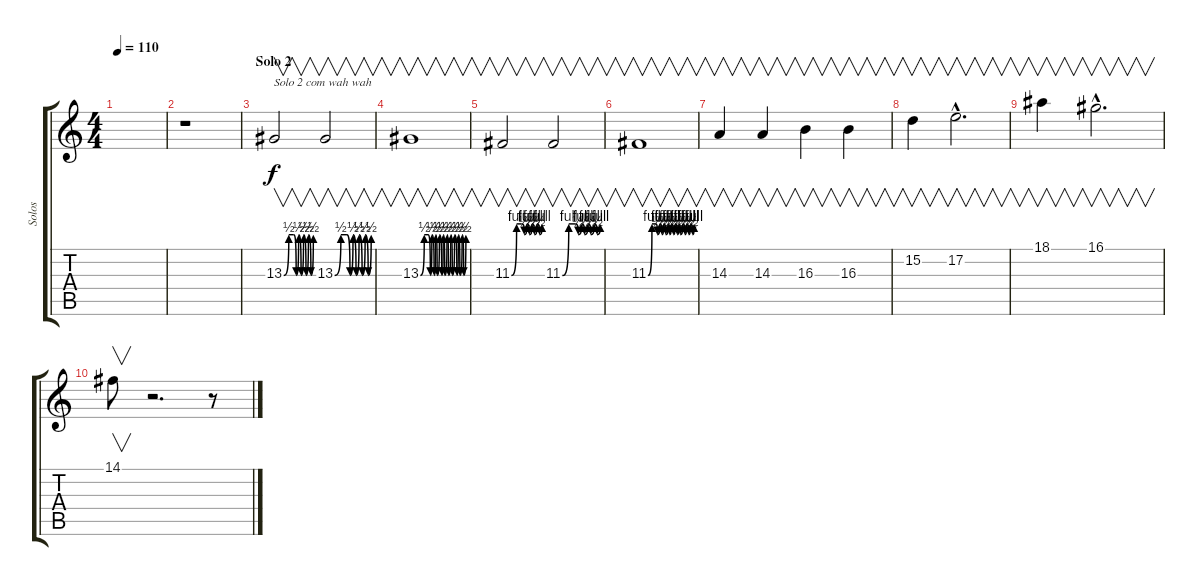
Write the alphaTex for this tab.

\track ("Solos" "Solos") {instrument rockorgan}
\staff {score tabs}
\tuning (E4 B3 G3 D3 A2 E2) {hide}
\ts (4 4)
\tempo 110
\clef g2
\ks c
|
r.1 |
\section ("" "Solo 2")
13.3{be (custom 0 0 10 2 20 2 25 0 30 2 35 0 40 2 45 0 50 2 55 0 60 2)}.2{v txt "Solo 2 com wah wah" dy f instrument overdrivenguitar} 13.3{be (custom 0 0 10 2 20 2 25 0 30 2 35 0 40 2 45 0 50 2 55 0 60 2)}.2{v} |
13.3{be (custom 0 0 5 2 10 2 13 0 15 2 18 0 20 2 22 0 25 2 28 0 30 2 32 0 35 2 37 0 40 2 42 0 45 2 48 0 50 2 52 0 55 2 57 0 60 2)}.1{v} |
11.3{be (custom 0 0 10 4 20 4 25 2 30 4 35 2 40 4 45 2 50 4 55 2 60 4)}.2{v} 11.3{be (custom 0 0 10 4 20 4 25 2 30 4 35 2 40 4 45 2 50 4 55 2 60 4)}.2{v} |
11.3{be (custom 0 0 5 4 10 4 12 2 15 4 18 2 20 4 23 2 26 4 28 2 30 4 33 2 35 4 38 2 40 4 42 2 45 4 48 2 50 4 53 2 55 4 58 2 60 4)}.1{v} |
14.3.4{v} 14.3.4{v} 16.3.4{v} 16.3.4{v} |
15.2.4{v} 17.2{hac}.2{v d} |
18.1.4{v} 16.1{hac}.2{v d} |
14.1.8{v} r.2{d} r.8
